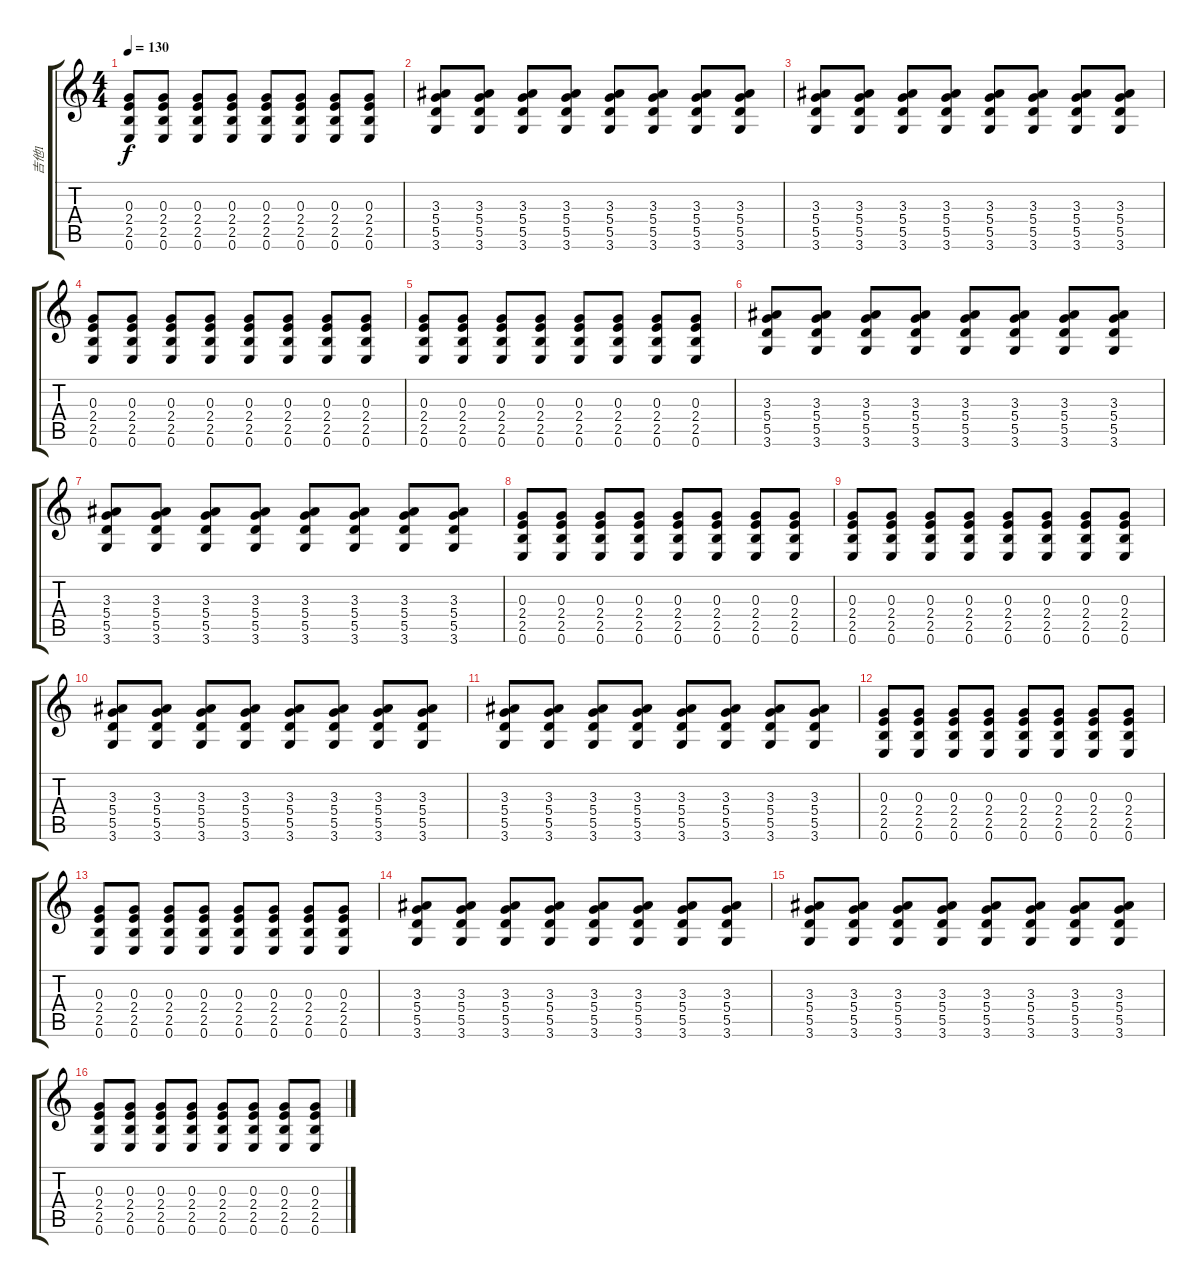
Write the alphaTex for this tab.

\track ("吉他1" "吉他1") {instrument overdrivenguitar}
\staff {score tabs}
\tuning (E4 B3 G3 D3 A2 E2) {hide}
\ts (4 4)
\tempo 130
\clef g2
\ks c
(0.3 2.4 2.5 0.6).8{dy f} (0.3 2.4 2.5 0.6).8 (0.3 2.4 2.5 0.6).8 (0.3 2.4 2.5 0.6).8 (0.3 2.4 2.5 0.6).8 (0.3 2.4 2.5 0.6).8 (0.3 2.4 2.5 0.6).8 (0.3 2.4 2.5 0.6).8 |
(3.3 5.4 5.5 3.6).8{volume 10} (3.3 5.4 5.5 3.6).8 (3.3 5.4 5.5 3.6).8 (3.3 5.4 5.5 3.6).8 (3.3 5.4 5.5 3.6).8 (3.3 5.4 5.5 3.6).8 (3.3 5.4 5.5 3.6).8 (3.3 5.4 5.5 3.6).8 |
(3.3 5.4 5.5 3.6).8 (3.3 5.4 5.5 3.6).8 (3.3 5.4 5.5 3.6).8 (3.3 5.4 5.5 3.6).8 (3.3 5.4 5.5 3.6).8 (3.3 5.4 5.5 3.6).8 (3.3 5.4 5.5 3.6).8 (3.3 5.4 5.5 3.6).8 |
(0.3 2.4 2.5 0.6).8 (0.3 2.4 2.5 0.6).8 (0.3 2.4 2.5 0.6).8 (0.3 2.4 2.5 0.6).8 (0.3 2.4 2.5 0.6).8 (0.3 2.4 2.5 0.6).8 (0.3 2.4 2.5 0.6).8 (0.3 2.4 2.5 0.6).8 |
(0.3 2.4 2.5 0.6).8 (0.3 2.4 2.5 0.6).8 (0.3 2.4 2.5 0.6).8 (0.3 2.4 2.5 0.6).8 (0.3 2.4 2.5 0.6).8 (0.3 2.4 2.5 0.6).8 (0.3 2.4 2.5 0.6).8 (0.3 2.4 2.5 0.6).8 |
(3.3 5.4 5.5 3.6).8{volume 7} (3.3 5.4 5.5 3.6).8 (3.3 5.4 5.5 3.6).8 (3.3 5.4 5.5 3.6).8 (3.3 5.4 5.5 3.6).8 (3.3 5.4 5.5 3.6).8 (3.3 5.4 5.5 3.6).8 (3.3 5.4 5.5 3.6).8 |
(3.3 5.4 5.5 3.6).8 (3.3 5.4 5.5 3.6).8 (3.3 5.4 5.5 3.6).8 (3.3 5.4 5.5 3.6).8 (3.3 5.4 5.5 3.6).8 (3.3 5.4 5.5 3.6).8 (3.3 5.4 5.5 3.6).8 (3.3 5.4 5.5 3.6).8 |
(0.3 2.4 2.5 0.6).8 (0.3 2.4 2.5 0.6).8 (0.3 2.4 2.5 0.6).8 (0.3 2.4 2.5 0.6).8 (0.3 2.4 2.5 0.6).8 (0.3 2.4 2.5 0.6).8 (0.3 2.4 2.5 0.6).8 (0.3 2.4 2.5 0.6).8 |
(0.3 2.4 2.5 0.6).8 (0.3 2.4 2.5 0.6).8 (0.3 2.4 2.5 0.6).8 (0.3 2.4 2.5 0.6).8 (0.3 2.4 2.5 0.6).8 (0.3 2.4 2.5 0.6).8 (0.3 2.4 2.5 0.6).8 (0.3 2.4 2.5 0.6).8 |
(3.3 5.4 5.5 3.6).8{volume 6} (3.3 5.4 5.5 3.6).8 (3.3 5.4 5.5 3.6).8 (3.3 5.4 5.5 3.6).8 (3.3 5.4 5.5 3.6).8 (3.3 5.4 5.5 3.6).8 (3.3 5.4 5.5 3.6).8 (3.3 5.4 5.5 3.6).8 |
(3.3 5.4 5.5 3.6).8 (3.3 5.4 5.5 3.6).8 (3.3 5.4 5.5 3.6).8 (3.3 5.4 5.5 3.6).8 (3.3 5.4 5.5 3.6).8 (3.3 5.4 5.5 3.6).8 (3.3 5.4 5.5 3.6).8 (3.3 5.4 5.5 3.6).8 |
(0.3 2.4 2.5 0.6).8 (0.3 2.4 2.5 0.6).8 (0.3 2.4 2.5 0.6).8 (0.3 2.4 2.5 0.6).8 (0.3 2.4 2.5 0.6).8 (0.3 2.4 2.5 0.6).8 (0.3 2.4 2.5 0.6).8 (0.3 2.4 2.5 0.6).8 |
(0.3 2.4 2.5 0.6).8 (0.3 2.4 2.5 0.6).8 (0.3 2.4 2.5 0.6).8 (0.3 2.4 2.5 0.6).8 (0.3 2.4 2.5 0.6).8 (0.3 2.4 2.5 0.6).8 (0.3 2.4 2.5 0.6).8 (0.3 2.4 2.5 0.6).8 |
(3.3 5.4 5.5 3.6).8{volume 5} (3.3 5.4 5.5 3.6).8 (3.3 5.4 5.5 3.6).8 (3.3 5.4 5.5 3.6).8 (3.3 5.4 5.5 3.6).8 (3.3 5.4 5.5 3.6).8 (3.3 5.4 5.5 3.6).8 (3.3 5.4 5.5 3.6).8 |
(3.3 5.4 5.5 3.6).8 (3.3 5.4 5.5 3.6).8 (3.3 5.4 5.5 3.6).8 (3.3 5.4 5.5 3.6).8 (3.3 5.4 5.5 3.6).8 (3.3 5.4 5.5 3.6).8 (3.3 5.4 5.5 3.6).8 (3.3 5.4 5.5 3.6).8 |
(0.3 2.4 2.5 0.6).8 (0.3 2.4 2.5 0.6).8 (0.3 2.4 2.5 0.6).8 (0.3 2.4 2.5 0.6).8 (0.3 2.4 2.5 0.6).8 (0.3 2.4 2.5 0.6).8 (0.3 2.4 2.5 0.6).8 (0.3 2.4 2.5 0.6).8
